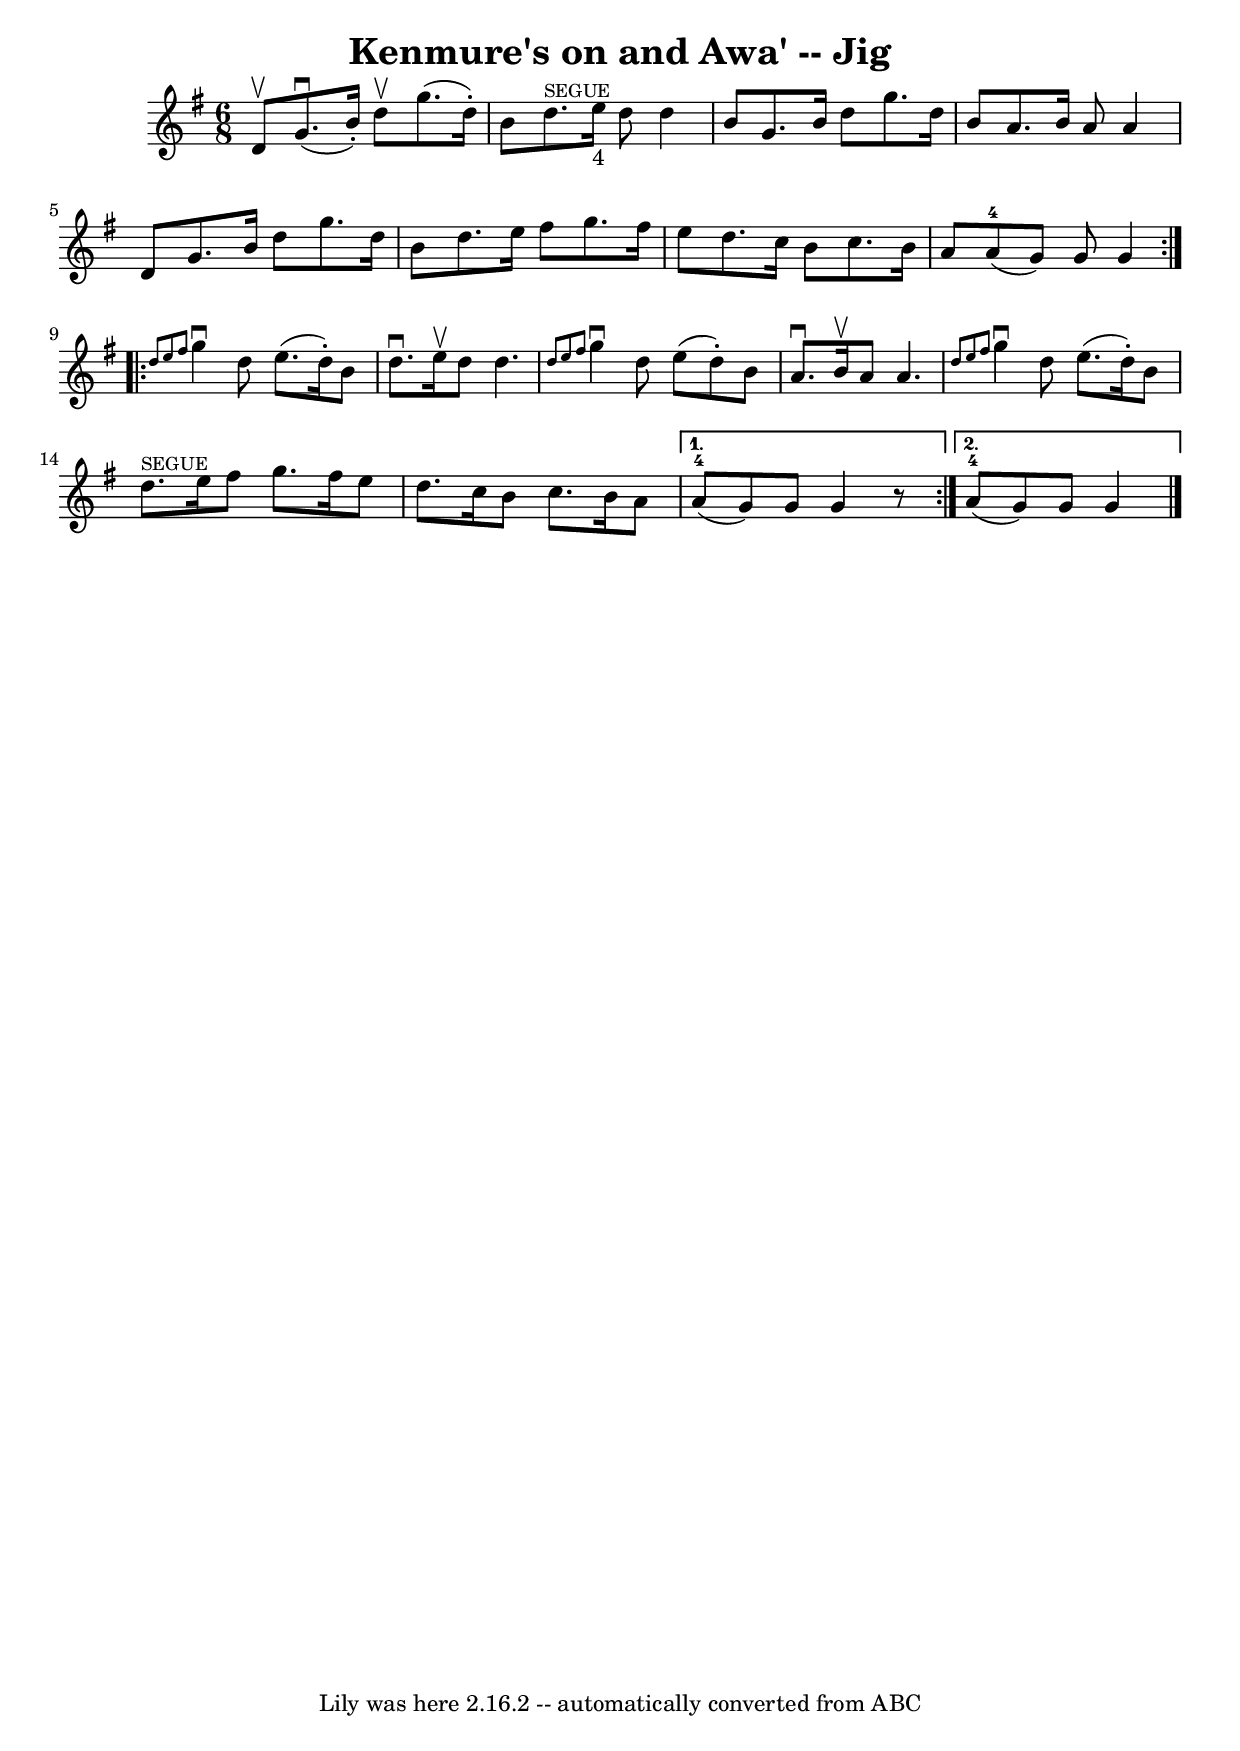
\version "2.16.2"
\include "Mammoth.ily"
\header {
  %% book = "Ryan's Mammoth Collection"
  crossRefNumber = "1"
  footnotes = ""
  origin = "SCOTCH"
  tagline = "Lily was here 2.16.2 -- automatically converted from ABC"
  title = "Kenmure's on and Awa' -- Jig"

}
voicedefault =  {



  \repeat volta 2 {

    \time 6/8 
    \key g \major
    d'8^\upbow |
    g'8.^\downbow(b'16 -.)   
    d''8^\upbow g''8. (d''16 -.) b'8  |
    d''8.^\segue e''16 
    _"4" d''8 d''4 b'8  |
    g'8. b'16 d''8 g''8. d''16   
    b'8  |
    a'8. b'16 a'8 a'4 d'8  |
    g'8. b'16   
    d''8 g''8. d''16 b'8  |
    d''8. e''16 fis''8 g''8.    
    fis''16 e''8  |
    d''8. c''16 b'8 c''8. b'16 a'8  
    |
    a'8-4(g'8) g'8 g'4  
  } 
  \repeat volta 2 {
    \grace {   
      d''8 e''8 fis''8  
    } g''4^\downbow d''8 e''8. (d''16 -.)   
    b'8  |
    d''8.^\downbow e''16^\upbow d''8 d''4.    |
    
    \grace { d''8 e''8 fis''8  
	   } g''4^\downbow d''8 e''8 (d''8 
    -.) b'8  |
    a'8.^\downbow b'16^\upbow a'8 a'4.    |
    
    \grace { d''8 e''8 fis''8  
	   } g''4^\downbow d''8 e''8. (
    d''16 -.) b'8  |
    d''8.^\segue e''16 fis''8 g''8.    
    fis''16 e''8  |
    d''8. c''16 b'8 c''8. b'16 a'8  

  } \alternative{{ a'8-4(g'8) g'8 g'4    r8 
		 } { a'8-4(
		     g'8) g'8 g'4  \bar "|."   
		   }
	       }

}

\score{
  <<

    \context Staff="default"
    {
      \voicedefault 
      
    }

  >>
  \layout {
    
  }
  \midi {
  }

}
